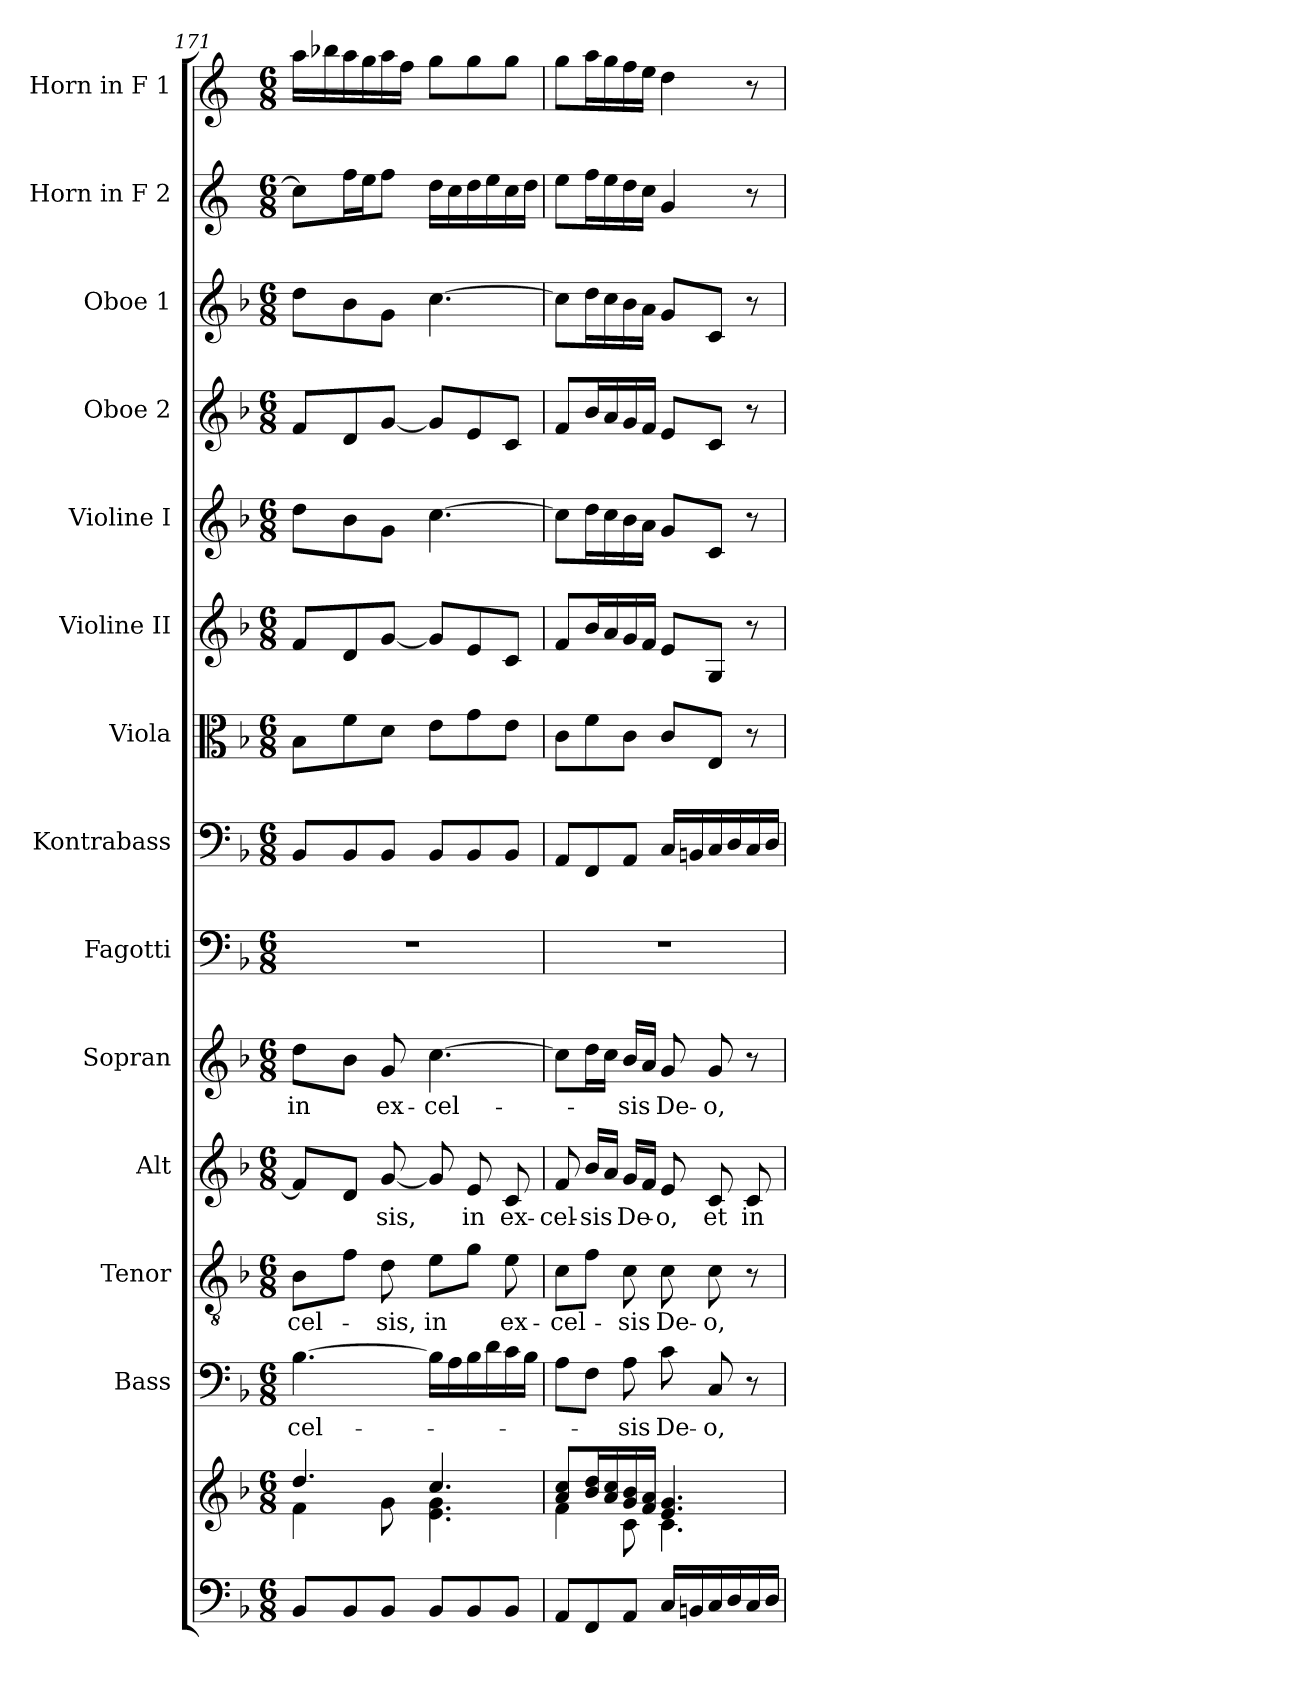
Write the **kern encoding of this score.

**kern	**kern	**kern	**text	**kern	**text	**kern	**text	**kern	**text	**kern	**kern	**kern	**kern	**kern	**kern	**kern	**kern	**kern
*part14	*part14	*part13	*part13	*part12	*part12	*part11	*part11	*part10	*part10	*part9	*part8	*part7	*part6	*part5	*part4	*part3	*part2	*part1
*staff15	*staff14	*staff13	*staff13	*staff12	*staff12	*staff11	*staff11	*staff10	*staff10	*staff9	*staff8	*staff7	*staff6	*staff5	*staff4	*staff3	*staff2	*staff1
*	*	*I"Bass	*	*I"Tenor	*	*I"Alt	*	*I"Sopran	*	*I"Fagotti	*I"Kontrabass	*I"Viola	*I"Violine II	*I"Violine I	*I"Oboe 2	*I"Oboe 1	*I"Horn in F 2	*I"Horn in F 1
*	*	*I'B.	*	*I'T.	*	*I'A.	*	*I'S.	*	*I'Fg.	*I'Kb.	*I'Vla.	*I'Vl. II	*I'Vl. I	*I'Ob. 2	*I'Ob. 1	*	*
*clefF4	*clefG2	*clefF4	*	*clefGv2	*	*clefG2	*	*clefG2	*	*clefF4	*clefF4	*clefC3	*clefG2	*clefG2	*clefG2	*clefG2	*clefG2	*clefG2
*	*	*	*	*	*	*	*	*	*	*	*ITrd7c12	*	*	*	*	*	*ITrd4c7	*ITrd4c7
*k[b-]	*k[b-]	*k[b-]	*	*k[b-]	*	*k[b-]	*	*k[b-]	*	*k[b-]	*k[b-]	*k[b-]	*k[b-]	*k[b-]	*k[b-]	*k[b-]	*k[b-]	*k[b-]
*F:	*F:	*F:	*	*F:	*	*F:	*	*F:	*	*F:	*F:	*F:	*F:	*F:	*F:	*F:	*F:	*F:
*M6/8	*M6/8	*M6/8	*	*M6/8	*	*M6/8	*	*M6/8	*	*M6/8	*M6/8	*M6/8	*M6/8	*M6/8	*M6/8	*M6/8	*M6/8	*M6/8
=171	=171	=171	=171	=171	=171	=171	=171	=171	=171	=171	=171	=171	=171	=171	=171	=171	=171	=171
*	*^	*	*	*	*	*	*	*	*	*	*	*	*	*	*	*	*	*
!	!	!	!	!LO:LY:b	!	!LO:LY:b	!	!	!	!LO:LY:b	!	!	!	!	!	!	!	!	!
8BB-/L	4.dd/	4f\	[4.B-\	-cel-	8B-\L	-cel-	8f/L]	.	8dd\L	in	2.r	8BBB-/L	8B-\L	8f/L	8dd\L	8f/L	8dd\L	8f\L]	16dd\LL
.	.	.	.	.	.	.	.	.	.	.	.	.	.	.	.	.	.	.	16ee-X\
8BB-/	.	.	.	.	8f\J	.	8d/J	.	8b-\J	.	.	8BBB-/	8f\	8d/	8b-\	8d/	8b-\	16b-\L	16dd\
.	.	.	.	.	.	.	.	.	.	.	.	.	.	.	.	.	.	16a\J	16cc\
!	!	!	!	!	!	!LO:LY:b	!	!LO:LY:b	!	!LO:LY:b	!	!	!	!	!	!	!	!	!
8BB-/J	.	8g\	.	.	8d\	-sis,	[8g/	-sis,	8g/	ex-	.	8BBB-/J	8d\J	[8g/J	8g\J	[8g/J	8g\J	8b-\J	16dd\
.	.	.	.	.	.	.	.	.	.	.	.	.	.	.	.	.	.	.	16b-\JJ
!	!	!	!	!	!	!LO:LY:b	!	!	!	!LO:LY:b	!	!	!	!	!	!	!	!	!
8BB-/L	4.cc/	4.e\ 4.g\	16B-\LL]	.	8e\L	in	8g/]	.	[4.cc\	-cel-	.	8BBB-/L	8e\L	8g/L]	[4.cc\	8g/L]	[4.cc\	16g\LL	8cc\L
.	.	.	16A\	.	.	.	.	.	.	.	.	.	.	.	.	.	.	16f\	.
!	!	!	!	!	!	!	!	!LO:LY:b	!	!	!	!	!	!	!	!	!	!	!
8BB-/	.	.	16B-\	.	8g\J	.	8e/	in	.	.	.	8BBB-/	8g\	8e/	.	8e/	.	16g\	8cc\
.	.	.	16d\	.	.	.	.	.	.	.	.	.	.	.	.	.	.	16a\	.
!	!	!	!	!	!	!LO:LY:b	!	!LO:LY:b	!	!	!	!	!	!	!	!	!	!	!
8BB-/J	.	.	16c\	.	8e\	ex-	8c/	ex-	.	.	.	8BBB-/J	8e\J	8c/J	.	8c/J	.	16f\	8cc\J
.	.	.	16B-\JJ	.	.	.	.	.	.	.	.	.	.	.	.	.	.	16g\JJ	.
!!LO:PB:g=z
=172	=172	=172	=172	=172	=172	=172	=172	=172	=172	=172	=172	=172	=172	=172	=172	=172	=172	=172	=172
!	!	!	!	!	!	!LO:LY:b	!	!LO:LY:b	!	!	!	!	!	!	!	!	!	!	!
8AA/L	8a/ 8cc/L	4f\	8A\L	.	8c\L	-cel-	8f/	-cel-	8cc\L]	.	2.r	8AAA/L	8c\L	8f/L	8cc\L]	8f/L	8cc\L]	8a\L	8cc\L
!	!	!	!	!	!	!	!	!LO:LY:b	!	!	!	!	!	!	!	!	!	!	!
8FF/	16b-/ 16dd/L	.	8F\J	.	8f\J	.	16b-/LL	-sis	16dd\L	.	.	8FFF/	8f\	16b-/L	16dd\L	16b-/L	16dd\L	16b-\L	16dd\L
.	16a/ 16cc/	.	.	.	.	.	16a/JJ	.	16cc\JJ	.	.	.	.	16a/	16cc\	16a/	16cc\	16a\	16cc\
!	!	!	!	!LO:LY:b	!	!LO:LY:b	!	!LO:LY:b	!	!LO:LY:b	!	!	!	!	!	!	!	!	!
8AA/J	16g/ 16b-/	8c\	8A\	-sis	8c\	-sis	16g/LL	De-	16b-/LL	-sis	.	8AAA/J	8c\J	16g/	16b-\	16g/	16b-\	16g\	16b-\
.	16f/ 16a/JJ	.	.	.	.	.	16f/JJ	.	16a/JJ	.	.	.	.	16f/JJ	16a\JJ	16f/JJ	16a\JJ	16f\JJ	16a\JJ
!	!	!	!	!LO:LY:b	!	!LO:LY:b	!	!LO:LY:b	!	!LO:LY:b	!	!	!	!	!	!	!	!	!
16C/LL	4.e/ 4.g/	4.c\	8c\	De-	8c\	De-	8e/	-o,	8g/	De-	.	16CC/LL	8c/L	8e/L	8g/L	8e/L	8g/L	4c/	4g\
16BBn/	.	.	.	.	.	.	.	.	.	.	.	16BBBn/	.	.	.	.	.	.	.
!	!	!	!	!LO:LY:b	!	!LO:LY:b	!	!LO:LY:b	!	!LO:LY:b	!	!	!	!	!	!	!	!	!
16C/	.	.	8C/	-o,	8c\	-o,	8c/	et	8g/	-o,	.	16CC/	8E/J	8G/J	8c/J	8c/J	8c/J	.	.
16D/	.	.	.	.	.	.	.	.	.	.	.	16DD/	.	.	.	.	.	.	.
!	!	!	!	!	!	!	!	!LO:LY:b	!	!	!	!	!	!	!	!	!	!	!
16C/	.	.	8r	.	8r	.	8c/	in	8r	.	.	16CC/	8r	8r	8r	8r	8r	8r	8r
16D/JJ	.	.	.	.	.	.	.	.	.	.	.	16DD/JJ	.	.	.	.	.	.	.
*	*v	*v	*	*	*	*	*	*	*	*	*	*	*	*	*	*	*	*	*
=	=	=	=	=	=	=	=	=	=	=	=	=	=	=	=	=	=	=
*-	*-	*-	*-	*-	*-	*-	*-	*-	*-	*-	*-	*-	*-	*-	*-	*-	*-	*-
